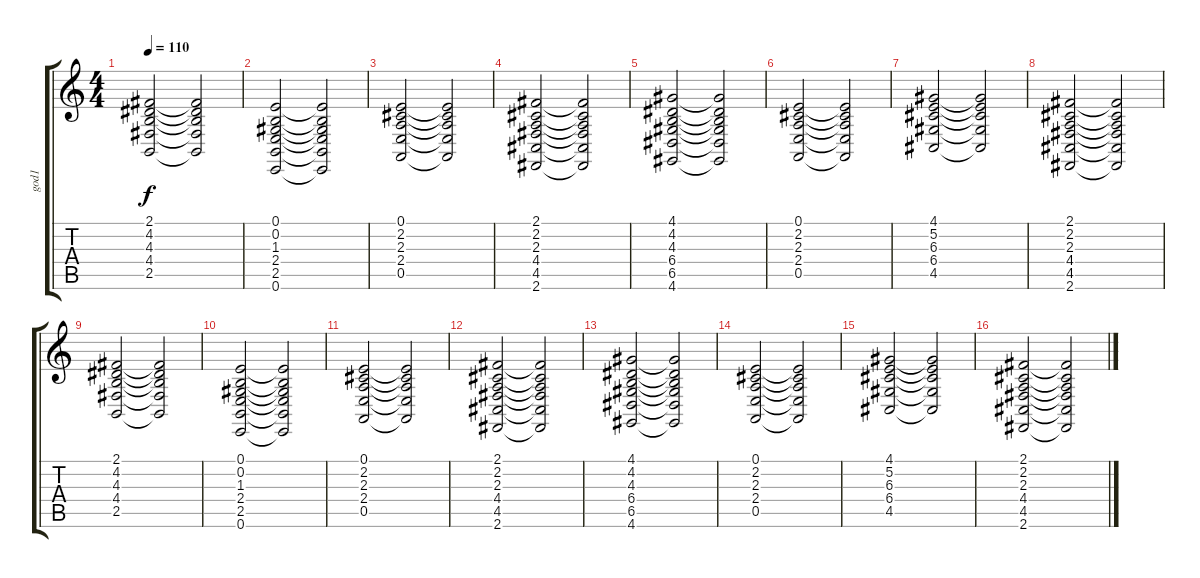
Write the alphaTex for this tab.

\track ("god1" "god1") {instrument stringensemble1}
\staff {score tabs}
\tuning (E4 B3 G3 D3 A2 E2) {hide}
\ts (4 4)
\tempo 110
\clef g2
\ks c
(2.1 4.2 4.3 4.4 2.5).2{dy f} (2.1{t} 4.2{t} 4.3{t} 4.4{t} 2.5{t}).2 |
(0.1 0.2 1.3 2.4 2.5 0.6).2 (0.1{t} 0.2{t} 1.3{t} 2.4{t} 2.5{t} 0.6{t}).2 |
(0.1 2.2 2.3 2.4 0.5).2 (0.1{t} 2.2{t} 2.3{t} 2.4{t} 0.5{t}).2 |
(2.1 2.2 2.3 4.4 4.5 2.6).2 (2.1{t} 2.2{t} 2.3{t} 4.4{t} 4.5{t} 2.6{t}).2 |
(4.1 4.2 4.3 6.4 6.5 4.6).2 (4.1{t} 4.2{t} 4.3{t} 6.4{t} 6.5{t} 4.6{t}).2 |
(0.1 2.2 2.3 2.4 0.5).2 (0.1{t} 2.2{t} 2.3{t} 2.4{t} 0.5{t}).2 |
(4.1 5.2 6.3 6.4 4.5).2 (4.1{t} 5.2{t} 6.3{t} 6.4{t} 4.5{t}).2 |
(2.1 2.2 2.3 4.4 4.5 2.6).2 (2.1{t} 2.2{t} 2.3{t} 4.4{t} 4.5{t} 2.6{t}).2 |
(2.1 4.2 4.3 4.4 2.5).2 (2.1{t} 4.2{t} 4.3{t} 4.4{t} 2.5{t}).2 |
(0.1 0.2 1.3 2.4 2.5 0.6).2 (0.1{t} 0.2{t} 1.3{t} 2.4{t} 2.5{t} 0.6{t}).2 |
(0.1 2.2 2.3 2.4 0.5).2 (0.1{t} 2.2{t} 2.3{t} 2.4{t} 0.5{t}).2 |
(2.1 2.2 2.3 4.4 4.5 2.6).2 (2.1{t} 2.2{t} 2.3{t} 4.4{t} 4.5{t} 2.6{t}).2 |
(4.1 4.2 4.3 6.4 6.5 4.6).2 (4.1{t} 4.2{t} 4.3{t} 6.4{t} 6.5{t} 4.6{t}).2 |
(0.1 2.2 2.3 2.4 0.5).2 (0.1{t} 2.2{t} 2.3{t} 2.4{t} 0.5{t}).2 |
(4.1 5.2 6.3 6.4 4.5).2 (4.1{t} 5.2{t} 6.3{t} 6.4{t} 4.5{t}).2 |
(2.1 2.2 2.3 4.4 4.5 2.6).2 (2.1{t} 2.2{t} 2.3{t} 4.4{t} 4.5{t} 2.6{t}).2
